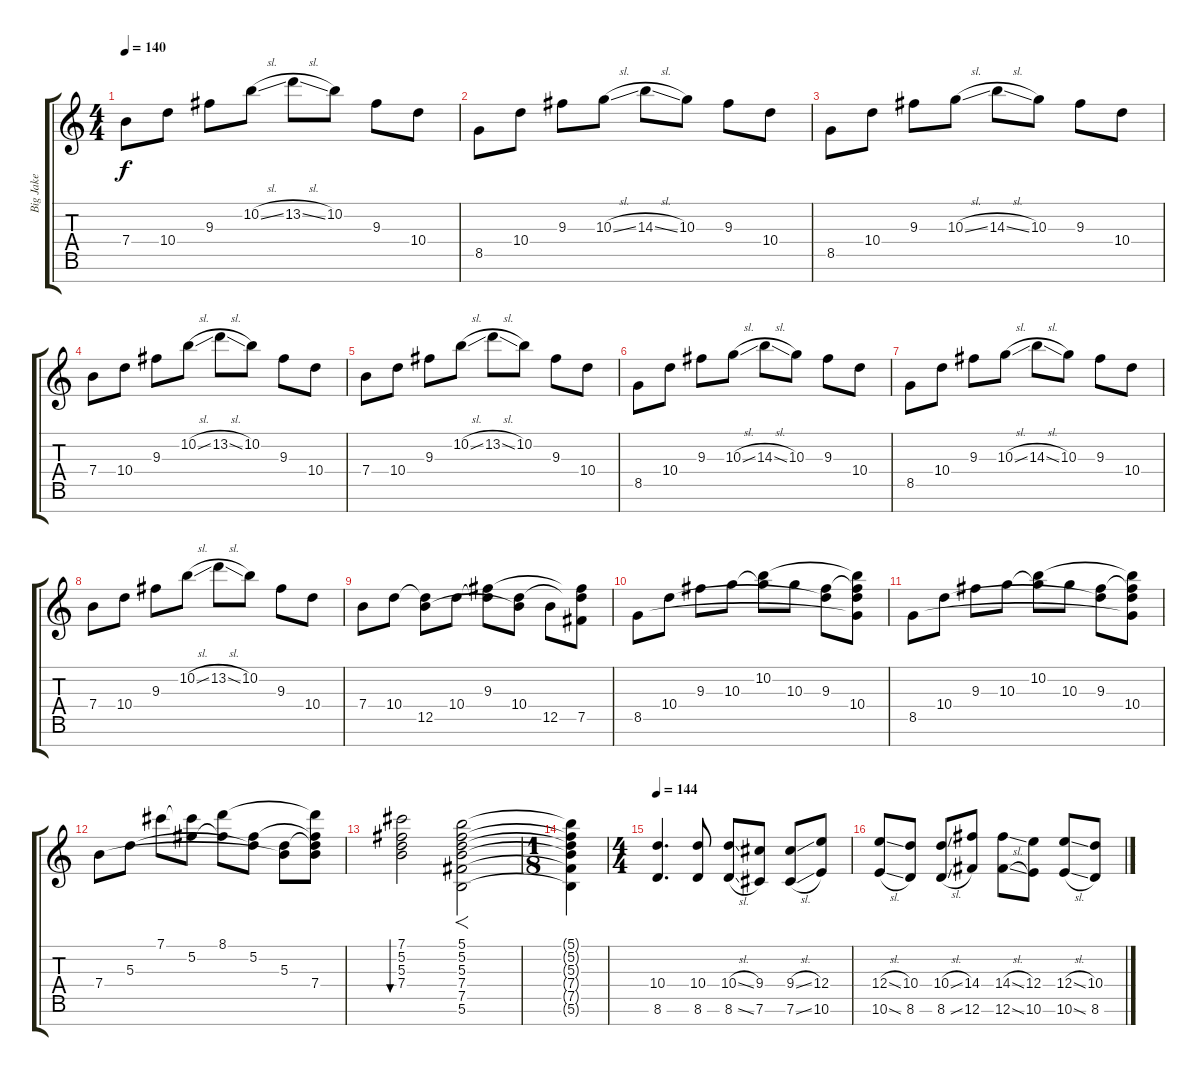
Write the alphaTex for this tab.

\track ("Big Jake" "Big Jake") {instrument distortionguitar}
\staff {score tabs}
\tuning (Gb4 Db4 A3 E3 B2 Gb2 B1) {hide}
\ts (4 4)
\tempo 140
\clef g2
\ks c
7.4.8{dy f} 10.4.8 9.3.8 10.2{sl}.8 13.2{sl}.8 10.2.8 9.3.8 10.4.8 |
8.5.8 10.4.8 9.3.8 10.3{sl}.8 14.3{sl}.8 10.3.8 9.3.8 10.4.8 |
8.5.8 10.4.8 9.3.8 10.3{sl}.8 14.3{sl}.8 10.3.8 9.3.8 10.4.8 |
7.4.8 10.4.8 9.3.8 10.2{sl}.8 13.2{sl}.8 10.2.8 9.3.8 10.4.8 |
7.4.8 10.4.8 9.3.8 10.2{sl}.8 13.2{sl}.8 10.2.8 9.3.8 10.4.8 |
8.5.8 10.4.8 9.3.8 10.3{sl}.8 14.3{sl}.8 10.3.8 9.3.8 10.4.8 |
8.5.8 10.4.8 9.3.8 10.3{sl}.8 14.3{sl}.8 10.3.8 9.3.8 10.4.8 |
7.4.8 10.4.8 9.3.8 10.2{sl}.8 13.2{sl}.8 10.2.8 9.3.8 10.4.8 |
7.4.8 10.4.8{volume 9 instrument acousticguitarnylon} (10.4{t} 12.5).8 10.4.8 (9.3 10.4{t}).8 (10.4 12.5{t}).8 12.5.8 (9.3{t} 10.4{t} 7.5).8 |
8.5.8 10.4.8 9.3.8 10.3.8 (10.2 10.3{t}).8 10.3.8 (9.3 10.4{t}).8 (10.2{t} 9.3{t} 10.4 8.5{t}).8 |
8.5.8 10.4.8 9.3.8 10.3.8 (10.2 10.3{t}).8 10.3.8 (9.3 10.4{t}).8 (10.2{t} 9.3{t} 10.4 8.5{t}).8 |
7.4.8 5.3.8 7.1.8 (7.1{t} 5.2).8 (8.1 5.2{t}).8 (5.2 5.3{t}).8 (5.3 7.4{t}).8 (8.1{t} 5.2{t} 5.3{t} 7.4).8 |
(7.1 5.2 5.3 7.4).2{bu 480} (5.1 5.2 5.3 7.4 7.5 5.6).2{f volume 13 instrument distortionguitar} |
\ts (1 8)
(5.1{t} 5.2{t} 5.3{t} 7.4{t} 7.5{t} 5.6{t}).4 |
\ts (4 4)
\tempo 140
\tempo 144
(10.4 8.6).4{d} (10.4 8.6).8 (10.4{sl} 8.6{sl}).8 (9.4 7.6).8 (9.4{sl} 7.6{sl}).8 (12.4 10.6).8 |
(12.4{sl} 10.6{sl}).8 (10.4 8.6).8 (10.4{sl} 8.6{sl}).8 (14.4 12.6).8 (14.4{sl} 12.6{sl}).8 (12.4 10.6).8 (12.4{sl} 10.6{sl}).8 (10.4 8.6).8
